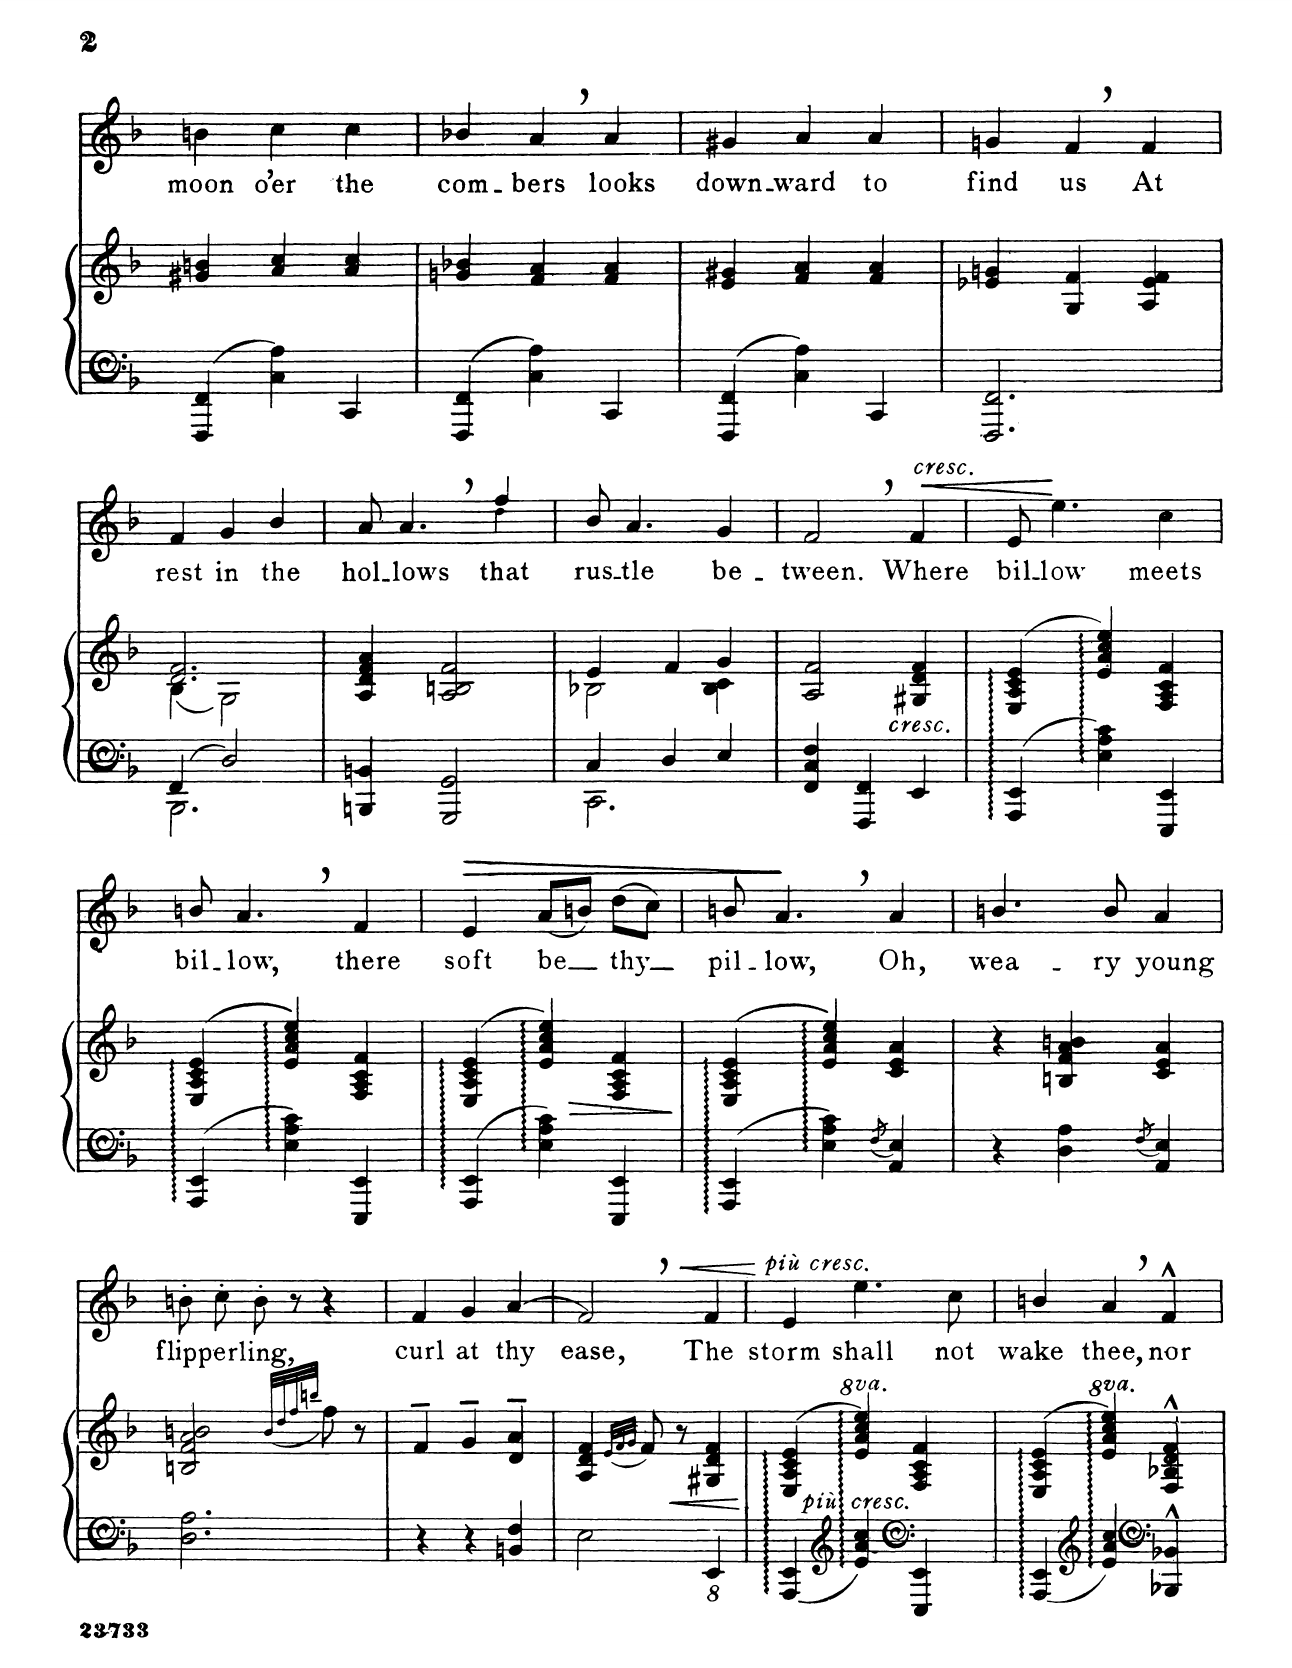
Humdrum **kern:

**kern	**kern	**dynam	**kern	**text	**dynam	**kern
*part3	*part3	*part3	*part2	*part2	*part2	*part1
*staff4	*staff3	*staff3/4	*staff2	*staff2	*staff2	*staff1
*I"Piano	*	*	*I"Voice	*	*	*I"Voice
*I'Pno	*	*	*	*	*	*
*clefF4	*clefG2	*	*clefG2	*	*	*clefG2
*k[b-]	*k[b-]	*	*k[b-]	*	*	*k[b-]
*M3/4	*M3/4	*	*M3/4	*	*	*M3/4
=13	=13	=13	=13	=13	=13	=13
4FFF/ 4FF/	4g#X/ 4bn/	.	4bn\	moon	.	2.r
4C\ 4A\	4a\ 4cc\	.	4cc\	o’er	.	.
4CC/	4a\ 4cc\	.	4cc\	the	.	.
=14	=14	=14	=14	=14	=14	=14
4FFF/ 4FF/	4gn/ 4b-X/	.	4b-X\	com-	.	2.r
4C\ 4A\	4f/ 4a/	.	4a,/	-bers	.	.
4CC/	4f/ 4a/	.	4a/	looks	.	.
=15	=15	=15	=15	=15	=15	=15
4FFF/ 4FF/	4e/ 4g#X/	.	4g#X/	down-	.	2.r
4C\ 4A\	4f/ 4a/	.	4a/	-ward	.	.
4CC/	4f/ 4a/	.	4a/	to	.	.
=16	=16	=16	=16	=16	=16	=16
2.FFF/ 2.FF/	4e-X/ 4gn/	.	4gn/	find	.	2.r
.	4G/ 4f/	.	4f,/	us	.	.
.	4A/ 4e-/ 4f/	.	4f/	At	.	.
=17	=17	=17	=17	=17	=17	=17
*^	*^	*	*	*	*	*
4FF/	2.BBB-\	2.d/ 2.f/	(4B-\	.	4f/	rest	.	2.r
2D/	.	.	2G\)	.	4g/	in	.	.
.	.	.	.	.	4b-\	the	.	.
*v	*v	*	*	*	*	*	*	*
*	*v	*v	*	*	*	*	*
=18	=18	=18	=18	=18	=18	=18
*	*	*	*^	*	*	*
4BBBn/ 4BBn/	4A/ 4d/ 4f/ 4a/	.	8a/	2ryy	hol-	.	2.r
.	.	.	4.a,/	.	-lows	.	.
2GGG/ 2GG/	2A/ 2Bn/ 2f/	.	.	.	.	.	.
.	.	.	4ff/	4dd\	that	.	.
*	*	*	*v	*v	*	*	*
=19	=19	=19	=19	=19	=19	=19
*^	*^	*	*	*	*	*
4C/	2.CC\	4e/	2B-X\	.	8b-/	rus-	.	2.r
.	.	.	.	.	4.a/	-tle	.	.
4D/	.	4f/	.	.	.	.	.	.
4E/	.	4g/	4B-\ 4c\	.	4g/	be	.	.
*v	*v	*	*	*	*	*	*	*
*	*v	*v	*	*	*	*	*
=20	=20	=20	=20	=20	=20	=20
4FF/ 4C/ 4F/	2A/ 2f/	.	2f,/	tween.	.	2.r
4FFF/ 4FF/	.	.	.	.	.	.
!	!LO:TX:b:i:t=cresc.	!	!	!	!	!
!	!	!	!	!	!LO:HP:b	!
4EE/	4G#X/ 4d/ 4f/	.	4f/	Where	<	.
=21	=21	=21	=21	=21	=21	=21
4AAA/ 4EE/	(>4E/ 4A/ 4c/ 4e/	.	8e/	bil-	.	2.r
.	.	.	4.ee\	-low	[	.
4E\ 4A\ 4c\	4e/ 4a/ 4cc/ 4ee/)	.	.	.	.	.
4EEE/ 4EE/	4F/ 4A/ 4c/ 4f/	.	4cc\	meets	.	.
=22	=22	=22	=22	=22	=22	=22
4AAA/ 4EE/	(>4E/ 4A/ 4c/ 4e/	.	8bn\	bil-	.	2.r
.	.	.	4.a,/	-low,	.	.
4E\ 4A\ 4c\	4e/ 4a/ 4cc/ 4ee/)	.	.	.	.	.
4EEE/ 4EE/	4F/ 4A/ 4c/ 4f/	.	4f/	there	.	.
=23	=23	=23	=23	=23	=23	=23
!	!	!	!	!	!LO:HP:b	!
4AAA/ 4EE/	(>4E/ 4A/ 4c/ 4e/	.	4e/	soft	>	2.r
!	!	!LO:HP:b	!	!	!	!
4E\ 4A\ 4c\	4e/ 4a/ 4cc/ 4ee/)	>	(8a/L	be	.	.
.	.	.	8bn/J)	.	.	.
4EEE/ 4EE/	4F/ 4A/ 4c/ 4f/	.	(8dd\L	thy	.	.
.	.	.	8cc\J)	.	.	.
.	.	]	.	.	.	.
=24	=24	=24	=24	=24	=24	=24
4AAA/ 4EE/	(>4E/ 4A/ 4c/ 4e/	.	8bn/	pil-	.	2.r
.	.	.	4.a,/	-low,	]	.
4E\ 4A\ 4c\	4e/ 4a/ 4cc/ 4ee/)	.	.	.	.	.
8qF/	.	.	.	.	.	.
4AA/ 4E/	4A/ 4c/ 4f/	.	4a/	Oh,	.	.
=25	=25	=25	=25	=25	=25	=25
4r	4r	.	4.bn/	wea-	.	2.r
4D\ 4A\	4Bn/ 4f/ 4a/ 4bn/	.	.	.	.	.
.	.	.	8b/	-ry	.	.
8qF/	.	.	.	.	.	.
4AA/ 4E/	4c/ 4e/ 4a/	.	4a/	young	.	.
=26	=26	=26	=26	=26	=26	=26
2.D\ 2.A\	2Bn/ 2f/ 2a/ 2bn/	.	8bn'\	flip-	.	2.r
.	.	.	8cc'\	-per-	.	.
.	.	.	8b'\	-ling,	.	.
.	.	.	8r	.	.	.
.	(32qb/LLL	.	.	.	.	.
.	32qdd/	.	.	.	.	.
.	32qff/	.	.	.	.	.
.	32qbbn/JJJ	.	.	.	.	.
.	8ff\)	.	4r	.	.	.
.	8r	.	.	.	.	.
=27	=27	=27	=27	=27	=27	=27
4r	4f~>/	.	4f/	curl	.	2.r
4r	4g~>/	.	4g/	at	.	.
4BBn/ 4F/	4d/~> 4a/~>	.	(>4a/	thy	.	.
=28	=28	=28	=28	=28	=28	=28
2E\	4A/ 4d/ 4f/	.	2f,/)	ease,	.	2.r
.	(32qe/LLL	.	.	.	.	.
.	32qf/	.	.	.	.	.
.	32qg/JJJ	.	.	.	.	.
.	8f/)	.	.	.	.	.
!	!	!LO:HP:b	!	!	!	!
.	8r	<	.	.	.	.
*8ba	*	*	*	*	*	*
!	!	!	!	!	!LO:HP:b	!
4EEE/	4G#X/ 4d/ 4f/	.	4f/	The	<	.
.	.	[	.	.	[	.
=29	=29	=29	=29	=29	=29	=29
*X8ba	*	*	*	*	*	*
!	!	!	!LO:TX:a:i:t=più cresc.	!	!	!
!	!LO:TX:b:i:t=più  cresc.	!	!	!	!	!
4AAA/ 4EE/	(>4E/ 4A/ 4c/ 4e/	.	4e/	storm	.	2.r
*clefG2	*	*	*	*	*	*
*	*8va	*	*	*	*	*
4e/ 4a/ 4cc/	4ee/ 4aa/ 4ccc/ 4eee/)	.	4.ee\	shall	.	.
*clefF4	*	*	*	*	*	*
*	*X8va	*	*	*	*	*
4EEE/ 4EE/	4F/ 4A/ 4c/ 4f/	.	.	.	.	.
.	.	.	8cc\	not	.	.
=30	=30	=30	=30	=30	=30	=30
4AAA/ 4EE/	(>4E/ 4A/ 4c/ 4e/	.	4bn\	wake	.	2.r
*clefG2	*	*	*	*	*	*
*	*8va	*	*	*	*	*
4e/ 4a/ 4cc/	4ee/ 4aa/ 4ccc/ 4eee/)	.	4a,/	thee,	.	.
*clefF4	*	*	*	*	*	*
*	*X8va	*	*	*	*	*
4BBB-X/^^ 4BB-X/^^	4F/^^ 4B-X/^^ 4d/^^ 4f/^^	.	4f^^/	nor	.	.
=	=	=	=	=	=	=
*-	*-	*-	*-	*-	*-	*-
